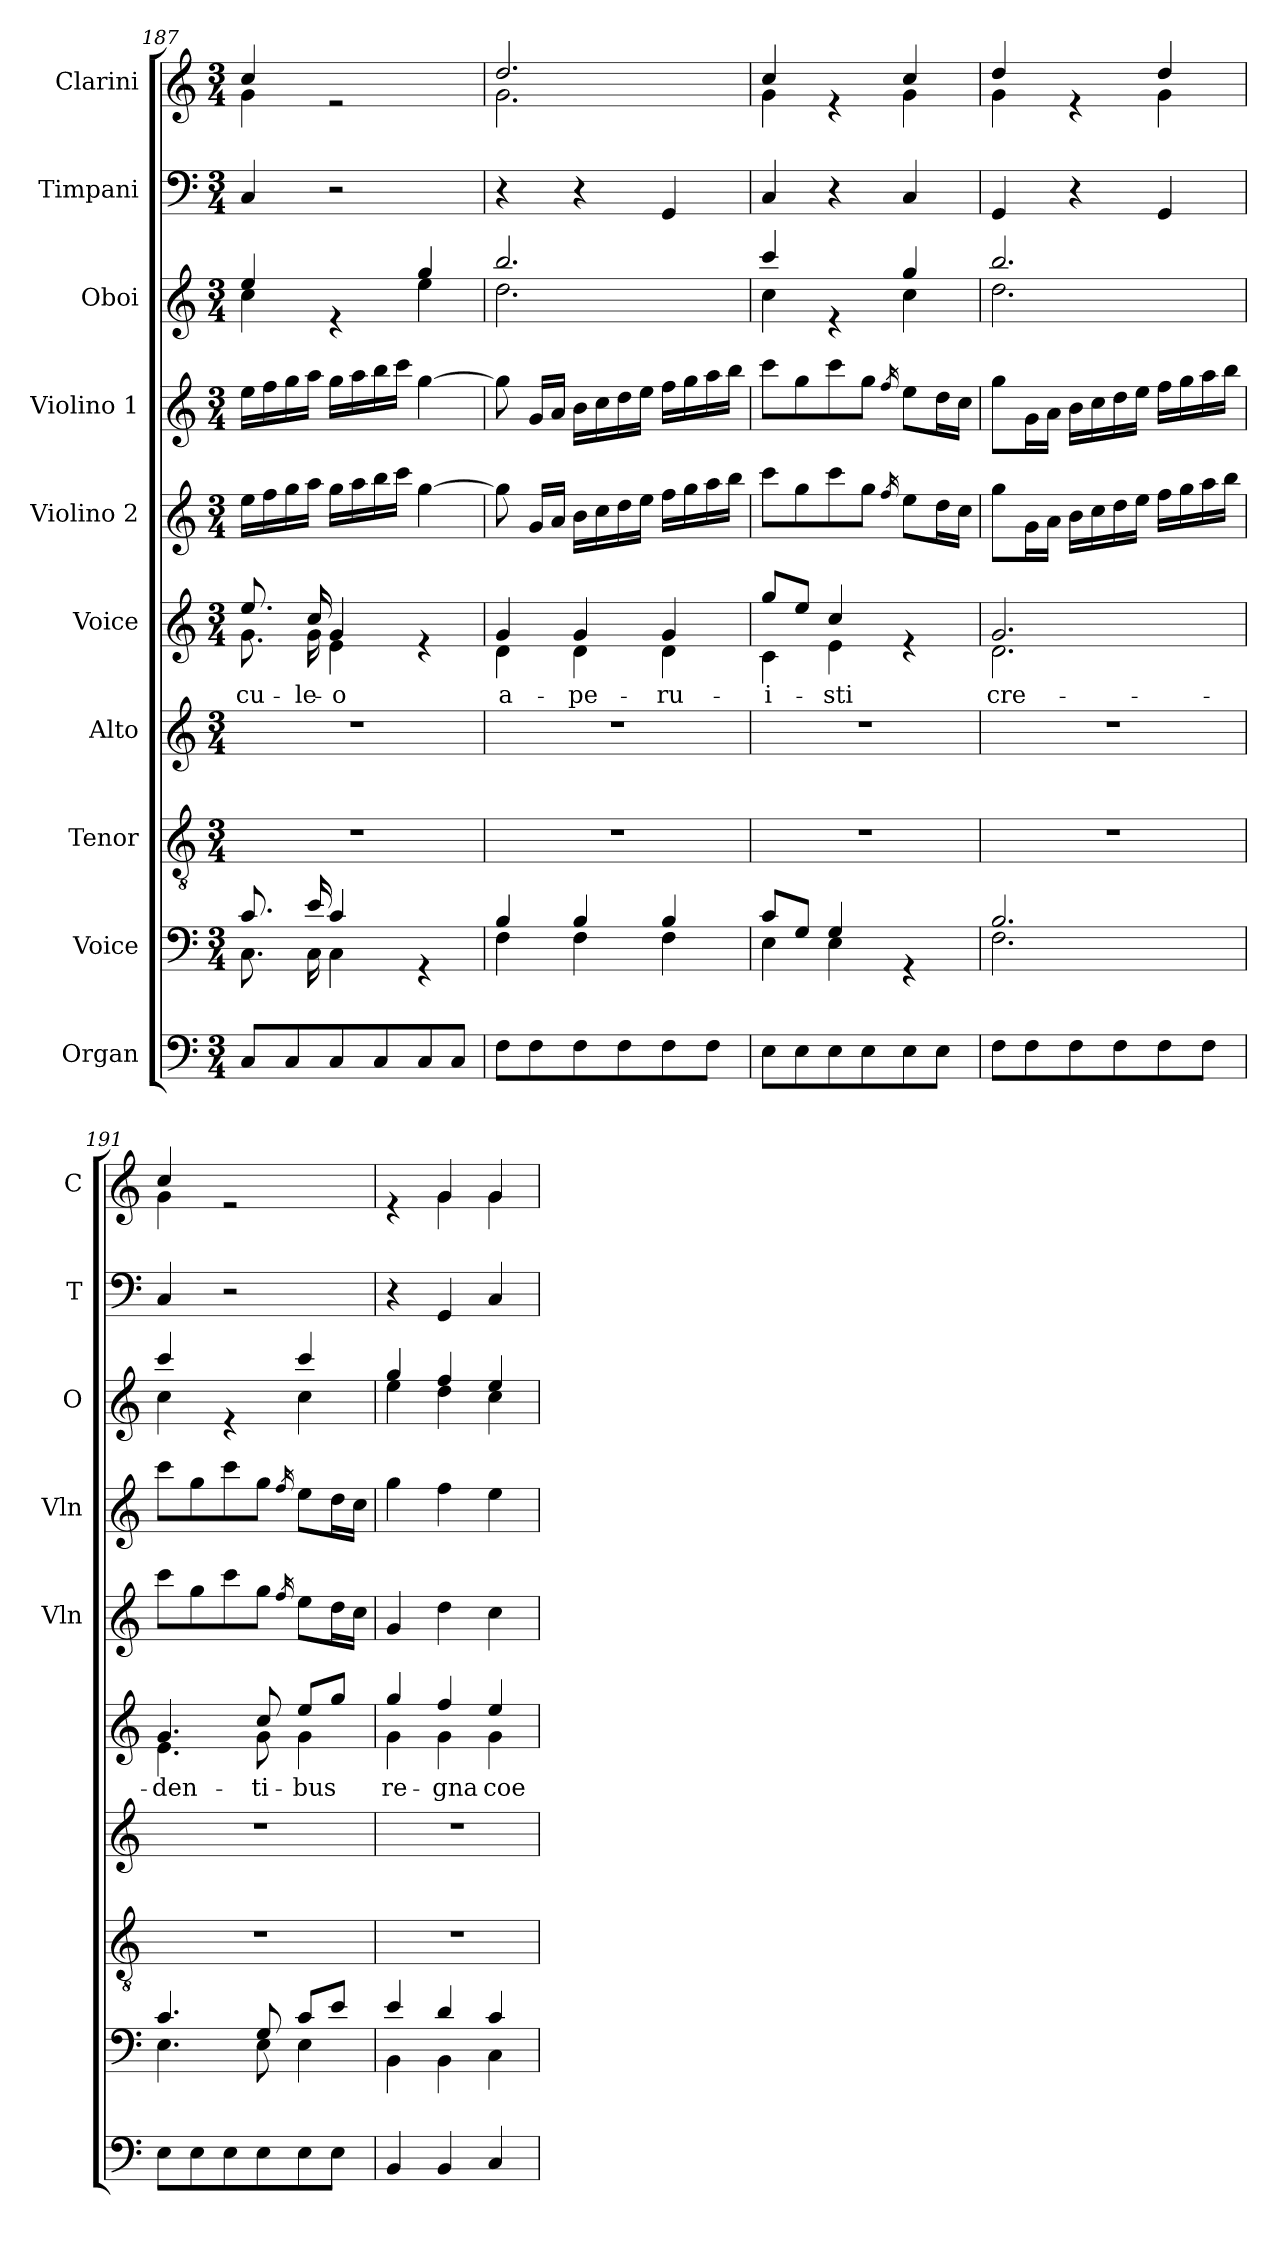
**kern	**kern	**kern	**kern	**kern	**text	**kern	**kern	**kern	**kern	**kern
*part10	*part9	*part8	*part7	*part6	*part6	*part5	*part4	*part3	*part2	*part1
*staff10	*staff9	*staff8	*staff7	*staff6	*staff6	*staff5	*staff4	*staff3	*staff2	*staff1
*I"Organ	*I"Voice	*I"Tenor	*I"Alto	*I"Voice	*	*I"Violino 2	*I"Violino 1	*I"Oboi	*I"Timpani	*I"Clarini
*	*	*	*	*	*	*I'Vln	*I'Vln	*I'O	*I'T	*I'C
*clefF4	*clefF4	*clefGv2	*clefG2	*clefG2	*	*clefG2	*clefG2	*clefG2	*clefF4	*clefG2
*k[]	*k[]	*k[]	*k[]	*k[]	*	*k[]	*k[]	*k[]	*k[]	*k[]
*M3/4	*M3/4	*M3/4	*M3/4	*M3/4	*	*M3/4	*M3/4	*M3/4	*M3/4	*M3/4
=187	=187	=187	=187	=187	=187	=187	=187	=187	=187	=187
*	*^	*	*	*	*	*	*	*	*	*
!	!	!	!	!	!	!LO:LY:b	!	!	!	!	!
*	*	*	*	*	*^	*	*	*	*^	*	*^
8C/L	8.c/	8.C\	2.r	2.r	8.ee/	8.g\	-cu-	16ee\LL	16ee\LL	4ee/	4cc\	4C/	4cc/	4g\
.	.	.	.	.	.	.	.	16ff\	16ff\	.	.	.	.	.
8C/	.	.	.	.	.	.	.	16gg\	16gg\	.	.	.	.	.
!	!	!	!	!	!	!	!LO:LY:b	!	!	!	!	!	!	!
.	16e/	16C\	.	.	16cc/	16g\	-le-	16aa\JJ	16aa\JJ	.	.	.	.	.
!	!	!	!	!	!	!	!LO:LY:b	!	!	!	!	!	!	!
8C/	4c/	4C\	.	.	4g/	4e\	-o	16gg\LL	16gg\LL	4re	4ryy	2r	2re	2ryy
.	.	.	.	.	.	.	.	16aa\	16aa\	.	.	.	.	.
8C/	.	.	.	.	.	.	.	16bb\	16bb\	.	.	.	.	.
.	.	.	.	.	.	.	.	16ccc\JJ	16ccc\JJ	.	.	.	.	.
8C/	4rGG	4ryy	.	.	4re	4ryy	.	[4gg\	[4gg\	4gg/	4ee\	.	.	.
8C/J	.	.	.	.	.	.	.	.	.	.	.	.	.	.
!!LO:PB:g=z	!!
=188	=188	=188	=188	=188	=188	=188	=188	=188	=188	=188	=188	=188	=188	=188
!	!	!	!	!	!	!	!LO:LY:b	!	!	!	!	!	!	!
8F\L	4B/	4F\	2.r	2.r	4g/	4d\	a-	8gg\]	8gg\]	2.bb/	2.dd\	4r	2.dd/	2.g\
8F\	.	.	.	.	.	.	.	16g/LL	16g/LL	.	.	.	.	.
.	.	.	.	.	.	.	.	16a/JJ	16a/JJ	.	.	.	.	.
!	!	!	!	!	!	!	!LO:LY:b	!	!	!	!	!	!	!
8F\	4B/	4F\	.	.	4g/	4d\	-pe-	16b\LL	16b\LL	.	.	4r	.	.
.	.	.	.	.	.	.	.	16cc\	16cc\	.	.	.	.	.
8F\	.	.	.	.	.	.	.	16dd\	16dd\	.	.	.	.	.
.	.	.	.	.	.	.	.	16ee\JJ	16ee\JJ	.	.	.	.	.
!	!	!	!	!	!	!	!LO:LY:b	!	!	!	!	!	!	!
8F\	4B/	4F\	.	.	4g/	4d\	-ru-	16ff\LL	16ff\LL	.	.	4GG/	.	.
.	.	.	.	.	.	.	.	16gg\	16gg\	.	.	.	.	.
8F\J	.	.	.	.	.	.	.	16aa\	16aa\	.	.	.	.	.
.	.	.	.	.	.	.	.	16bb\JJ	16bb\JJ	.	.	.	.	.
=189	=189	=189	=189	=189	=189	=189	=189	=189	=189	=189	=189	=189	=189	=189
!	!	!	!	!	!	!	!LO:LY:b	!	!	!	!	!	!	!
8E\L	8c/L	4E\	2.r	2.r	8gg/L	4c\	-i-	8ccc\L	8ccc\L	4ccc/	4cc\	4C/	4cc/	4g\
8E\	8G/J	.	.	.	8ee/J	.	.	8gg\	8gg\	.	.	.	.	.
!	!	!	!	!	!	!	!LO:LY:b	!	!	!	!	!	!	!
8E\	4G/	4E\	.	.	4cc/	4e\	-sti	8ccc\	8ccc\	4re	4ryy	4r	4re	4ryy
8E\	.	.	.	.	.	.	.	8gg\J	8gg\J	.	.	.	.	.
.	.	.	.	.	.	.	.	16qff/	16qff/	.	.	.	.	.
8E\	4rGG	4ryy	.	.	4re	4ryy	.	8ee\L	8ee\L	4gg/	4cc\	4C/	4cc/	4g\
8E\J	.	.	.	.	.	.	.	16dd\L	16dd\L	.	.	.	.	.
.	.	.	.	.	.	.	.	16cc\JJ	16cc\JJ	.	.	.	.	.
=190	=190	=190	=190	=190	=190	=190	=190	=190	=190	=190	=190	=190	=190	=190
!	!	!	!	!	!	!	!LO:LY:b	!	!	!	!	!	!	!
8F\L	2.B/	2.F\	2.r	2.r	2.g/	2.d\	cre-	8gg\L	8gg\L	2.bb/	2.dd\	4GG/	4dd/	4g\
8F\	.	.	.	.	.	.	.	16g\L	16g\L	.	.	.	.	.
.	.	.	.	.	.	.	.	16a\JJ	16a\JJ	.	.	.	.	.
8F\	.	.	.	.	.	.	.	16b\LL	16b\LL	.	.	4r	4re	4ryy
.	.	.	.	.	.	.	.	16cc\	16cc\	.	.	.	.	.
8F\	.	.	.	.	.	.	.	16dd\	16dd\	.	.	.	.	.
.	.	.	.	.	.	.	.	16ee\JJ	16ee\JJ	.	.	.	.	.
8F\	.	.	.	.	.	.	.	16ff\LL	16ff\LL	.	.	4GG/	4dd/	4g\
.	.	.	.	.	.	.	.	16gg\	16gg\	.	.	.	.	.
8F\J	.	.	.	.	.	.	.	16aa\	16aa\	.	.	.	.	.
.	.	.	.	.	.	.	.	16bb\JJ	16bb\JJ	.	.	.	.	.
=191	=191	=191	=191	=191	=191	=191	=191	=191	=191	=191	=191	=191	=191	=191
!	!	!	!	!	!	!	!LO:LY:b	!	!	!	!	!	!	!
8E\L	4.c/	4.E\	2.r	2.r	4.g/	4.e\	-den-	8ccc\L	8ccc\L	4ccc/	4cc\	4C/	4cc/	4g\
8E\	.	.	.	.	.	.	.	8gg\	8gg\	.	.	.	.	.
8E\	.	.	.	.	.	.	.	8ccc\	8ccc\	4re	4ryy	2r	2re	2ryy
!	!	!	!	!	!	!	!LO:LY:b	!	!	!	!	!	!	!
8E\	8G/	8E\	.	.	8cc/	8g\	-ti-	8gg\J	8gg\J	.	.	.	.	.
.	.	.	.	.	.	.	.	16qff/	16qff/	.	.	.	.	.
!	!	!	!	!	!	!	!LO:LY:b	!	!	!	!	!	!	!
8E\	8c/L	4E\	.	.	8ee/L	4g\	-bus	8ee\L	8ee\L	4ccc/	4cc\	.	.	.
8E\J	8e/J	.	.	.	8gg/J	.	.	16dd\L	16dd\L	.	.	.	.	.
.	.	.	.	.	.	.	.	16cc\JJ	16cc\JJ	.	.	.	.	.
=192	=192	=192	=192	=192	=192	=192	=192	=192	=192	=192	=192	=192	=192	=192
!	!	!	!	!	!	!	!LO:LY:b	!	!	!	!	!	!	!
4BB/	4e/	4BB\	2.r	2.r	4gg/	4g\	re-	4g/	4gg\	4gg/	4ee\	4r	4re	4ryy
!	!	!	!	!	!	!	!LO:LY:b	!	!	!	!	!	!	!
4BB/	4d/	4BB\	.	.	4ff/	4g\	-gna	4dd\	4ff\	4ff/	4dd\	4GG/	4g/	4g\
!	!	!	!	!	!	!	!LO:LY:b	!	!	!	!	!	!	!
4C/	4c/	4C\	.	.	4ee/	4g\	coe-	4cc\	4ee\	4ee/	4cc\	4C/	4g/	4g\
*	*v	*v	*	*	*v	*v	*	*	*	*v	*v	*	*v	*v
=	=	=	=	=	=	=	=	=	=	=
*-	*-	*-	*-	*-	*-	*-	*-	*-	*-	*-
